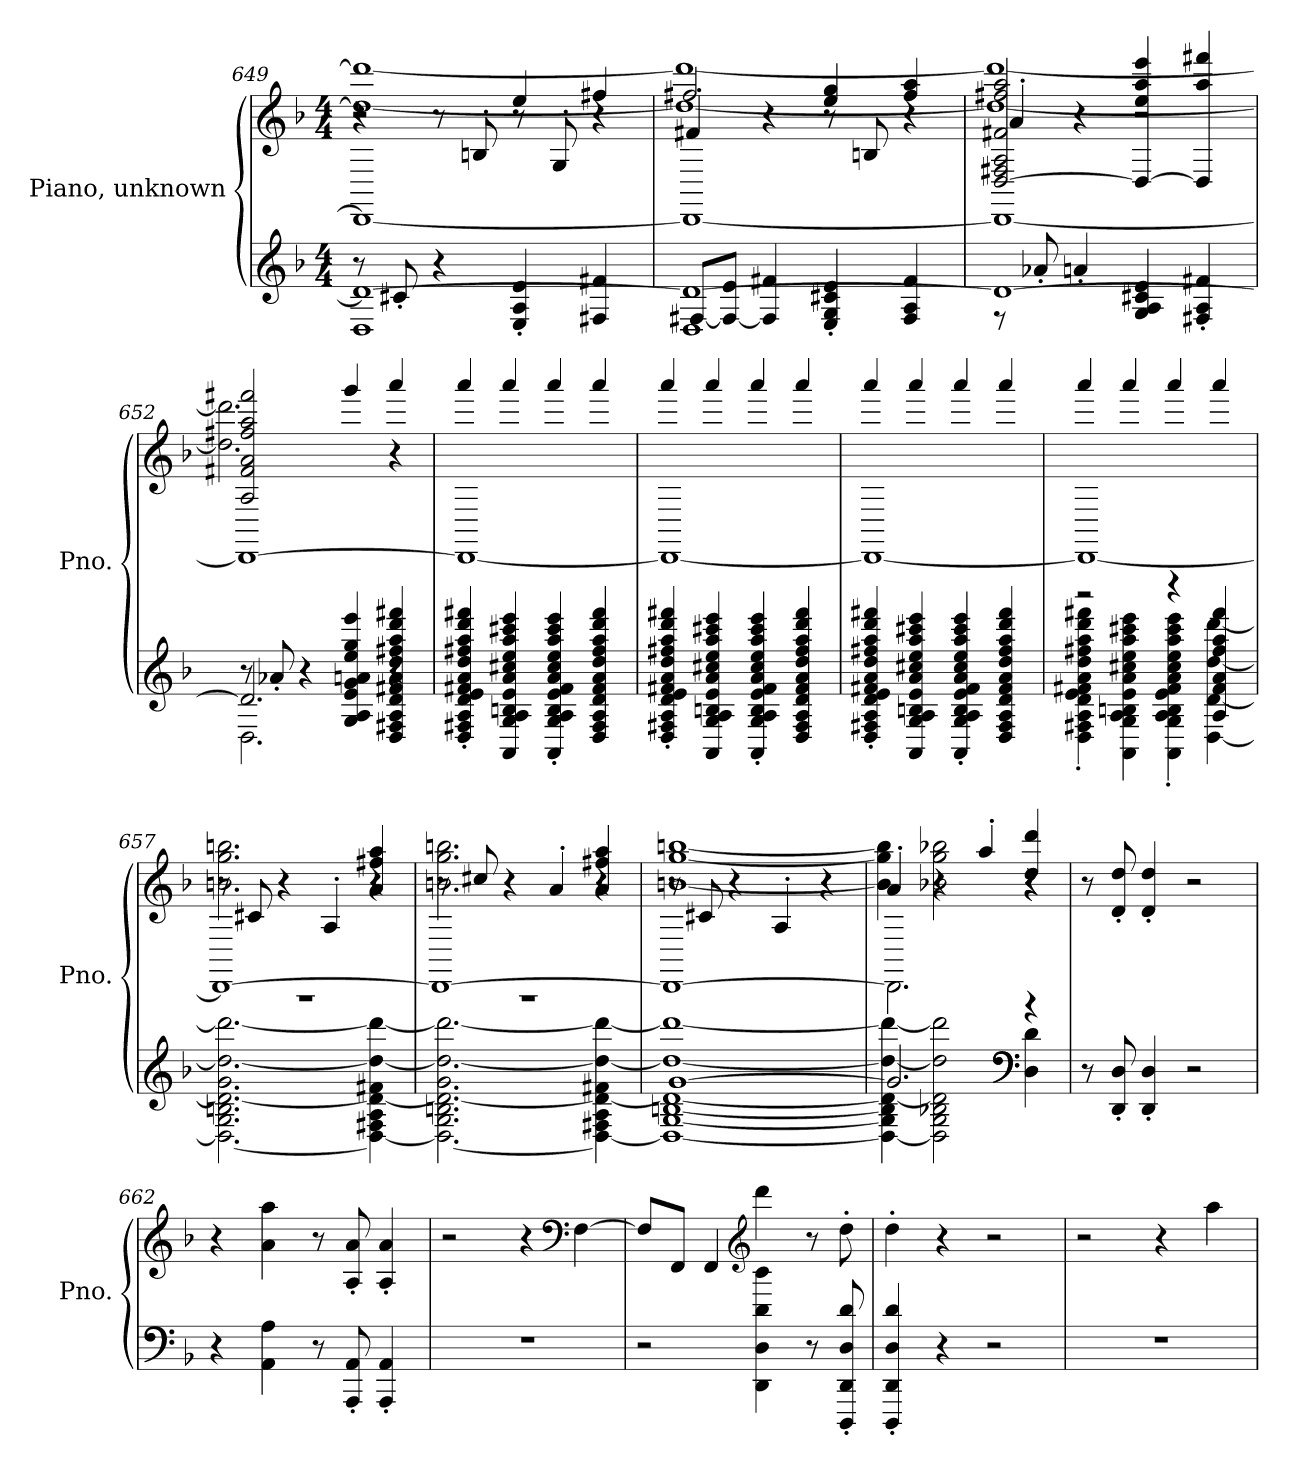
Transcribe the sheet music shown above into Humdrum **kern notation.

**kern	**kern
*part1	*part1
*staff2	*staff1
*I"Piano, unknown	*
*I'Pno.	*
*clefG2	*clefG2
*k[b-]	*k[b-]
*M4/4	*M4/4
=649	=649
*^	*^
*	*^	*	*^
*	*	*	*	*	*^
1d_	8r	1D	4r	1dd_ 1ddd_	2r	1DD_
.	8c#X'/	.	.	.	.	.
.	4r	.	8r	.	.	.
.	.	.	8Bn'/	.	.	.
.	4E/' 4A/' 4e/'	.	8r	.	4ee/	.
.	.	.	8G'/	.	.	.
.	4F#X/ 4f#X/	.	4ff#X/	.	4r	.
=650	=650	=650	=650	=650	=650	=650
1d_	[8F#X/L	1D	2ff#X/	1dd_ 1ddd_	4f#X'/	1DD_
.	8F#/_ 8e/J	.	.	.	.	.
.	4F#/] 4f#X/	.	.	.	4r	.
.	4E/' 4G/' 4c#X/' 4e/'	.	8r	.	4ee/ 4gg/	.
.	.	.	8Bn/	.	.	.
.	4F#/ 4A/ 4f#/	.	4ff#/ 4aa/	.	4r	.
*	*v	*v	*	*	*	*
!!LO:LB:g=z	!!	!!	!!
=651	=651	=651	=651	=651	=651
1d_	8r	[2D/ 2F#X/ 2A/ 2f#X/ 2ff#X/ 2aa/	1dd_ 1ddd_	4a'/	1DD_
.	8a-X'/	.	.	.	.
.	4an'/	.	.	4r	.
.	4G/ 4A/ 4c#X/ 4e/	4D/_ 4ee/ 4aa/ 4eee/	.	2r	.
.	4F#X/' 4A/' 4f#X/'	4D/] 4aa/ 4fff#X/	.	.	.
*	*	*	*	*v	*v
=652	=652	=652	=652	=652
*	*^	*	*	*
2.d/]	8r	2.D\	2A/ 2f#X/ 2a/ 2ff#X/ 2aa/ 2fff#X/	2.dd\] 2.ddd\]	1DD_
.	8a-X'/	.	.	.	.
.	4r	.	.	.	.
.	4G/ 4A/ 4e/ 4g/ 4an/ 4ee/ 4gg/ 4eee/	.	4ggg/	.	.
4r	4D/ 4F#X/ 4A/ 4d/ 4f#X/ 4a/ 4dd/ 4ff#X/ 4aa/ 4ddd/ 4fff#X/	4r	4aaa/	4r	.
*v	*v	*v	*	*	*
*	*	*v	*v
=653	=653	=653
4D/' 4F#X/' 4A/' 4d/' 4e/' 4f#X/' 4a/' 4dd/' 4ff#X/' 4aa/' 4ddd/' 4fff#X/'	4aaa/	1DD_
4AA/ 4G/ 4A/ 4Bn/ 4e/ 4a/ 4cc#X/ 4ee/ 4aa/ 4ccc#X/ 4eee/	4aaa/	.
4AA/' 4G/' 4A/' 4B/' 4e/' 4f#/' 4a/' 4cc#/' 4ee/' 4aa/' 4ccc#/' 4eee/'	4aaa/	.
4D/ 4F#/ 4A/ 4d/ 4f#/ 4a/ 4dd/ 4ff#/ 4aa/ 4ddd/ 4fff#/	4aaa/	.
=654	=654	=654
4D/' 4F#X/' 4A/' 4d/' 4e/' 4f#X/' 4a/' 4dd/' 4ff#X/' 4aa/' 4ddd/' 4fff#X/'	4aaa/	1DD_
4AA/ 4G/ 4A/ 4Bn/ 4e/ 4a/ 4cc#X/ 4ee/ 4aa/ 4ccc#X/ 4eee/	4aaa/	.
4AA/' 4G/' 4A/' 4B/' 4e/' 4f#/' 4a/' 4cc#/' 4ee/' 4aa/' 4ccc#/' 4eee/'	4aaa/	.
4D/ 4F#/ 4A/ 4d/ 4f#/ 4a/ 4dd/ 4ff#/ 4aa/ 4ddd/ 4fff#/	4aaa/	.
!!LO:LB:g=z	!!
=655	=655	=655
4D/' 4F#X/' 4A/' 4d/' 4e/' 4f#X/' 4a/' 4dd/' 4ff#X/' 4aa/' 4ddd/' 4fff#X/'	4aaa/	1DD_
4AA/ 4G/ 4A/ 4Bn/ 4e/ 4a/ 4cc#X/ 4ee/ 4aa/ 4ccc#X/ 4eee/	4aaa/	.
4AA/' 4G/' 4A/' 4B/' 4e/' 4f#/' 4a/' 4cc#/' 4ee/' 4aa/' 4ccc#/' 4eee/'	4aaa/	.
4D/ 4F#/ 4A/ 4d/ 4f#/ 4a/ 4dd/ 4ff#/ 4aa/ 4ddd/ 4fff#/	4aaa/	.
=656	=656	=656
*^	*	*
2r	4D\' 4F#X\' 4A\' 4d\' 4e\' 4f#X\' 4a\' 4dd\' 4ff#X\' 4aa\' 4ddd\' 4fff#X\'	4aaa/	1DD_
.	4AA\ 4G\ 4A\ 4Bn\ 4e\ 4a\ 4cc#X\ 4ee\ 4aa\ 4ccc#X\ 4eee\	4aaa/	.
4r	4AA\' 4G\' 4A\' 4B\' 4e\' 4f#\' 4a\' 4cc#\' 4ee\' 4aa\' 4ccc#\' 4eee\'	4aaa/	.
4A/ 4f#/ 4a/ 4ff#/ 4aa/ 4fff#/	[4D\ [4d\ [4dd\ [4ddd\	4aaa/	.
=657	=657	=657	=657
*	*	*	*^
1r	2.D\_ 2.G\ 2.Bn\ 2.d\_ 2.g\ 2.dd\_ 2.ddd\_	8r	2.bn\ 2.gg\ 2.bbn\	1DD_
.	.	8c#X/	.	.
.	.	4r	.	.
.	.	4A'/	.	.
.	4D\_ 4F#X\ 4A\ 4d\_ 4f#X\ 4dd\_ 4ddd\_	4a/ 4ff#X/ 4aa/	4r	.
=658	=658	=658	=658	=658
1r	2.D\_ 2.G\ 2.Bn\ 2.d\_ 2.g\ 2.dd\_ 2.ddd\_	8r	2.bn\ 2.gg\ 2.bbn\	1DD_
.	.	8cc#X/	.	.
.	.	4r	.	.
.	.	4a'/	.	.
.	4D\_ 4F#X\ 4A\ 4d\_ 4f#X\ 4dd\_ 4ddd\_	4a/ 4ff#X/ 4aa/	4r	.
=659	=659	=659	=659	=659
[1g	1D_ [1G [1Bn 1d_ 1dd_ 1ddd_	8r	[1bn [1gg [1bbn	1DD_
.	.	8c#X/	.	.
.	.	4r	.	.
.	.	4A'/	.	.
.	.	4r	.	.
!!LO:LB:g=z	!!	!!
=660	=660	=660	=660	=660
2.g/]	4D\_ 4G\] 4B\] 4d\_ 4dd\_ 4ddd\_	4a'/	4b\] 4gg\] 4bb\]	2.DD\]
.	2D\] 2G\ 2B-X\ 2d\] 2dd\] 2ddd\]	4r	2b-X\ 2gg\ 2bb-X\	.
.	.	4aa'/	.	.
*clefF4	*	*	*	*
4r	4D\ 4d\	4dd/ 4ddd/	4r	4r
*v	*v	*	*	*
*	*v	*v	*v
=661	=661
8r	8r
8DD/' 8D/'	8d/' 8dd/'
4DD/' 4D/'	4d/' 4dd/'
2r	2r
=662	=662
4r	4r
4AA\ 4A\	4a\ 4aa\
8r	8r
8AAA/' 8AA/'	8A/' 8a/'
4AAA/' 4AA/'	4A/' 4a/'
=663	=663
1r	2r
.	4r
*	*clefF4
.	[4F\
=664	=664
2r	8F/L]
.	8FF/J
.	4FF/
*	*clefG2
4DD\ 4D\ 4d\ 4dd\	4ddd\
8r	8r
8DDD/' 8DD/' 8D/' 8d/'	8dd'\
=665	=665
4DDD/' 4DD/' 4D/' 4d/'	4dd'\
4r	4r
2r	2r
=666	=666
1r	2r
.	4r
.	4aa\
=	=
*-	*-
